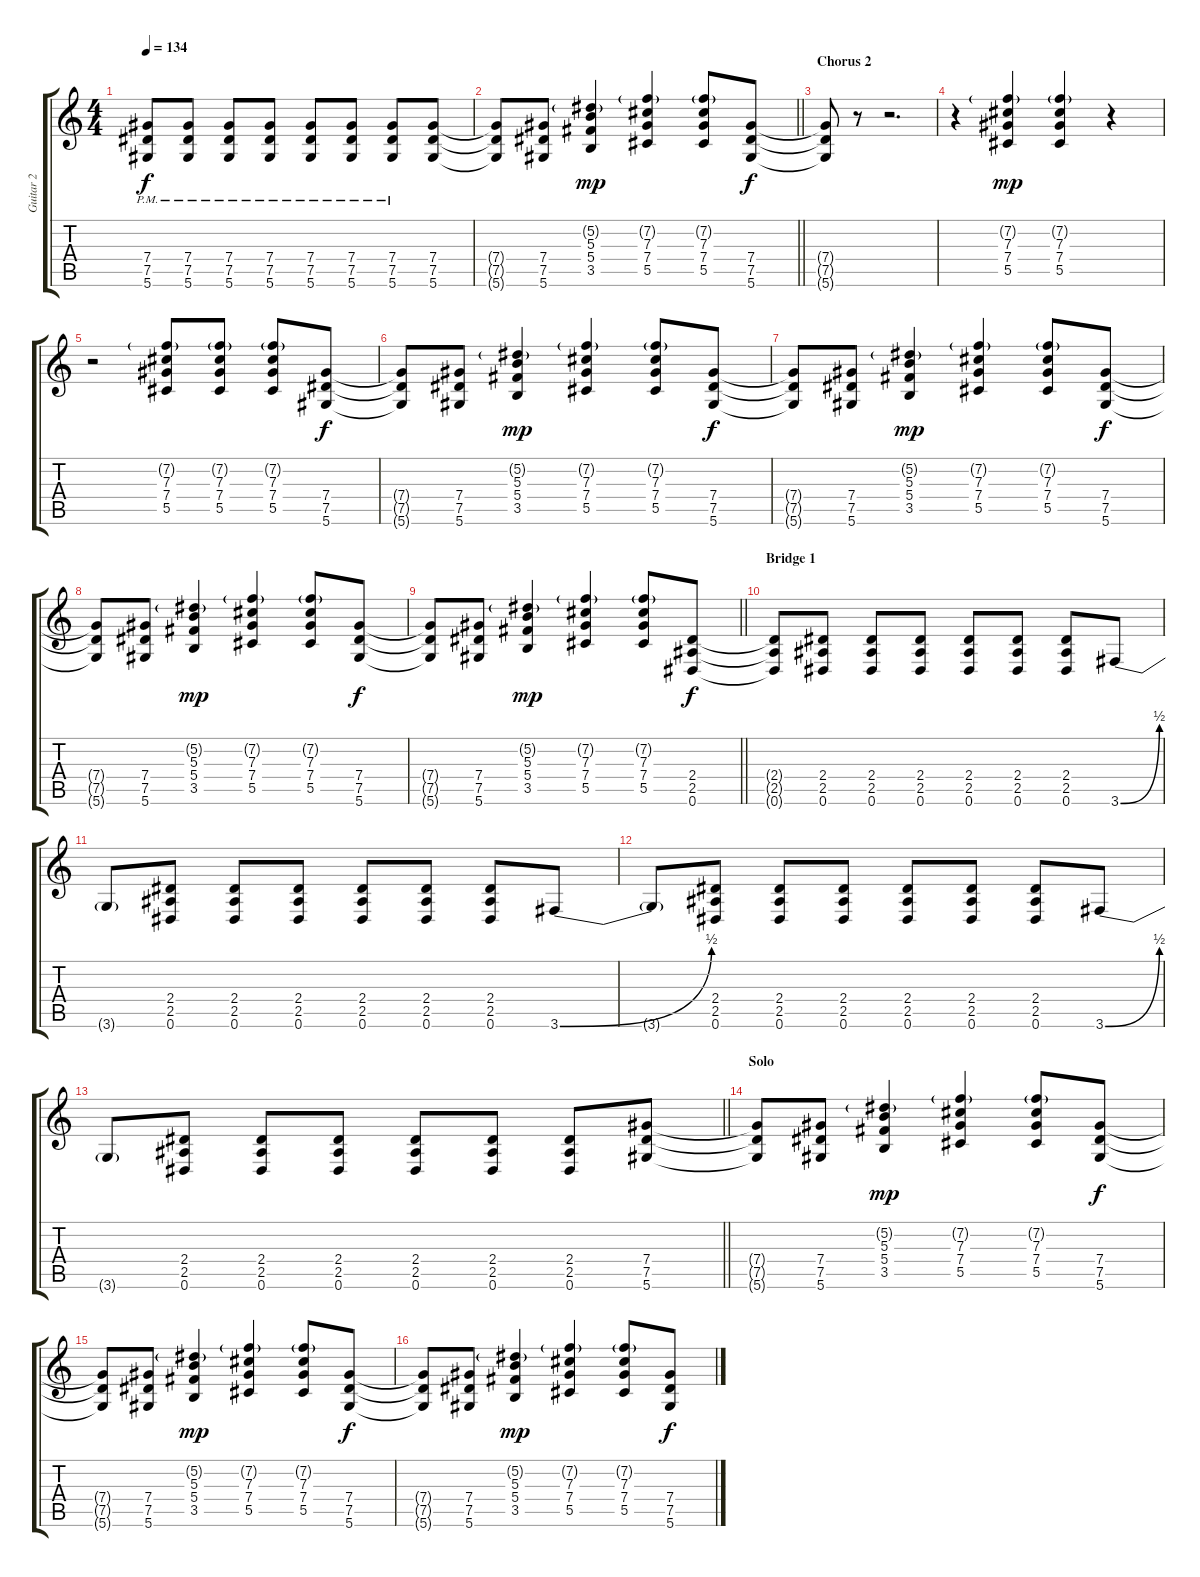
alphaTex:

\track ("Guitar 2" "Guitar 2") {instrument overdrivenguitar}
\staff {score tabs}
\tuning (Eb4 Bb3 Gb3 Db3 Ab2 Eb2) {hide}
\ts (4 4)
\tempo 134
\clef g2
\ks c
(7.4{pm} 7.5{pm} 5.6{pm}).8{dy f} (7.4{pm} 7.5{pm} 5.6{pm}).8 (7.4{pm} 7.5{pm} 5.6{pm}).8 (7.4{pm} 7.5{pm} 5.6{pm}).8 (7.4{pm} 7.5{pm} 5.6{pm}).8 (7.4{pm} 7.5{pm} 5.6{pm}).8 (7.4{pm} 7.5{pm} 5.6{pm}).8 (7.4 7.5 5.6).8 |
\barLineRight lightlight
(7.4{t} 7.5{t} 5.6{t}).8 (7.4 7.5 5.6).8 (5.2{g} 5.3 5.4 3.5).4{dy mp} (7.2{g} 7.3 7.4 5.5).4 (7.2{g} 7.3 7.4 5.5).8 (7.4 7.5 5.6).8{dy f} |
\section ("" "Chorus 2")
(7.4{t} 7.5{t} 5.6{t}).8 r.8 r.2{d} |
r.4 (7.2{g} 7.3 7.4 5.5).4{dy mp} (7.2{g} 7.3 7.4 5.5).4 r.4 |
r.2 (7.2{g} 7.3 7.4 5.5).8 (7.2{g} 7.3 7.4 5.5).8 (7.2{g} 7.3 7.4 5.5).8 (7.4 7.5 5.6).8{dy f} |
(7.4{t} 7.5{t} 5.6{t}).8 (7.4 7.5 5.6).8 (5.2{g} 5.3 5.4 3.5).4{dy mp} (7.2{g} 7.3 7.4 5.5).4 (7.2{g} 7.3 7.4 5.5).8 (7.4 7.5 5.6).8{dy f} |
(7.4{t} 7.5{t} 5.6{t}).8 (7.4 7.5 5.6).8 (5.2{g} 5.3 5.4 3.5).4{dy mp} (7.2{g} 7.3 7.4 5.5).4 (7.2{g} 7.3 7.4 5.5).8 (7.4 7.5 5.6).8{dy f} |
(7.4{t} 7.5{t} 5.6{t}).8 (7.4 7.5 5.6).8 (5.2{g} 5.3 5.4 3.5).4{dy mp} (7.2{g} 7.3 7.4 5.5).4 (7.2{g} 7.3 7.4 5.5).8 (7.4 7.5 5.6).8{dy f} |
\barLineRight lightlight
(7.4{t} 7.5{t} 5.6{t}).8 (7.4 7.5 5.6).8 (5.2{g} 5.3 5.4 3.5).4{dy mp} (7.2{g} 7.3 7.4 5.5).4 (7.2{g} 7.3 7.4 5.5).8 (2.4 2.5 0.6).8{dy f} |
\section ("" "Bridge 1")
(2.4{t} 2.5{t} 0.6{t}).8 (2.4 2.5 0.6).8 (2.4 2.5 0.6).8 (2.4 2.5 0.6).8 (2.4 2.5 0.6).8 (2.4 2.5 0.6).8 (2.4 2.5 0.6).8 3.6{be (bend 0 0 60 2)}.8 |
3.6{t}.8 (2.4 2.5 0.6).8 (2.4 2.5 0.6).8 (2.4 2.5 0.6).8 (2.4 2.5 0.6).8 (2.4 2.5 0.6).8 (2.4 2.5 0.6).8 3.6{be (bend 0 0 60 2)}.8 |
3.6{t}.8 (2.4 2.5 0.6).8 (2.4 2.5 0.6).8 (2.4 2.5 0.6).8 (2.4 2.5 0.6).8 (2.4 2.5 0.6).8 (2.4 2.5 0.6).8 3.6{be (bend 0 0 60 2)}.8 |
\barLineRight lightlight
3.6{t}.8 (2.4 2.5 0.6).8 (2.4 2.5 0.6).8 (2.4 2.5 0.6).8 (2.4 2.5 0.6).8 (2.4 2.5 0.6).8 (2.4 2.5 0.6).8 (7.4 7.5 5.6).8{balance 8} |
\section ("" "Solo")
(7.4{t} 7.5{t} 5.6{t}).8 (7.4 7.5 5.6).8 (5.2{g} 5.3 5.4 3.5).4{dy mp} (7.2{g} 7.3 7.4 5.5).4 (7.2{g} 7.3 7.4 5.5).8 (7.4 7.5 5.6).8{dy f} |
(7.4{t} 7.5{t} 5.6{t}).8 (7.4 7.5 5.6).8 (5.2{g} 5.3 5.4 3.5).4{dy mp} (7.2{g} 7.3 7.4 5.5).4 (7.2{g} 7.3 7.4 5.5).8 (7.4 7.5 5.6).8{dy f} |
(7.4{t} 7.5{t} 5.6{t}).8 (7.4 7.5 5.6).8 (5.2{g} 5.3 5.4 3.5).4{dy mp} (7.2{g} 7.3 7.4 5.5).4 (7.2{g} 7.3 7.4 5.5).8 (7.4 7.5 5.6).8{dy f}
